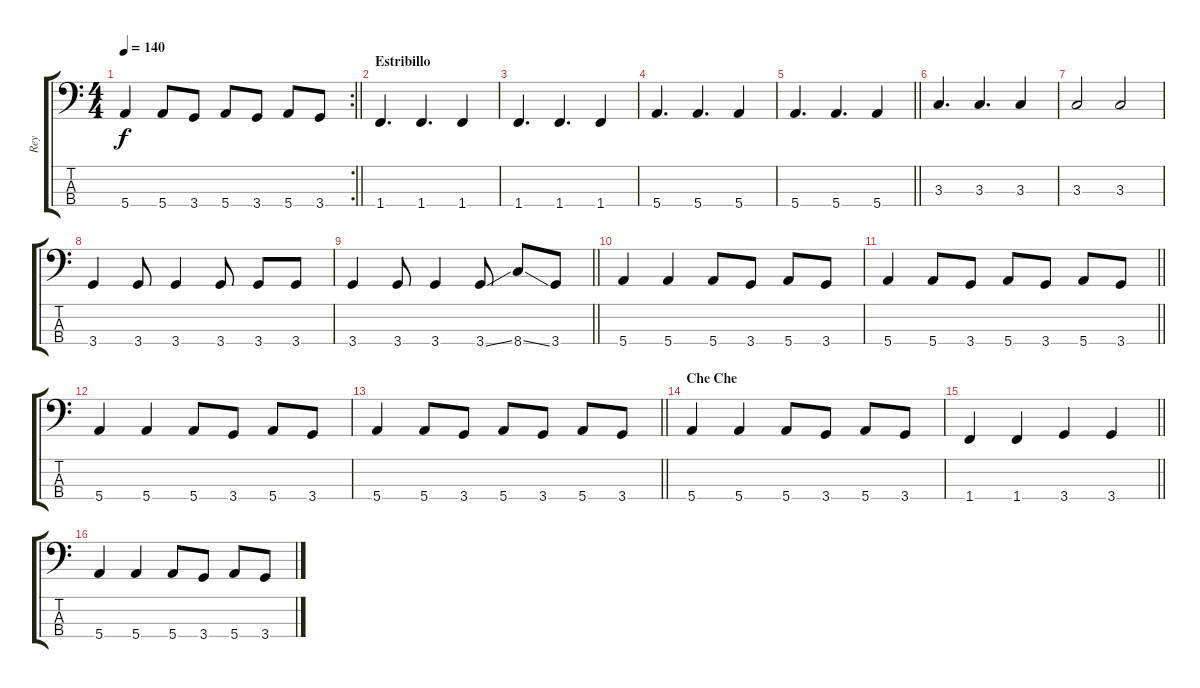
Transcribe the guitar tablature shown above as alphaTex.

\track ("Rey" "Rey") {instrument electricbassfinger}
\staff {score tabs}
\tuning (G2 D2 A1 E1) {hide}
\rc 2
\ts (4 4)
\tempo 140
\clef f4
\barLineRight lightlight
\ks c
5.4.4{dy f} 5.4.8 3.4.8 5.4.8 3.4.8 5.4.8 3.4.8 |
\section ("" "Estribillo")
1.4.4{d} 1.4.4{d} 1.4.4 |
1.4.4{d} 1.4.4{d} 1.4.4 |
5.4.4{d} 5.4.4{d} 5.4.4 |
\barLineRight lightlight
5.4.4{d} 5.4.4{d} 5.4.4 |
3.3.4{d} 3.3.4{d} 3.3.4 |
3.3.2 3.3.2 |
3.4.4 3.4.8 3.4.4 3.4.8 3.4.8 3.4.8 |
\barLineRight lightlight
3.4.4 3.4.8 3.4.4 3.4{ss}.8 8.4{ss}.8 3.4.8 |
5.4.4 5.4.4 5.4.8 3.4.8 5.4.8 3.4.8 |
\barLineRight lightlight
5.4.4 5.4.8 3.4.8 5.4.8 3.4.8 5.4.8 3.4.8 |
5.4.4 5.4.4 5.4.8 3.4.8 5.4.8 3.4.8 |
\barLineRight lightlight
5.4.4 5.4.8 3.4.8 5.4.8 3.4.8 5.4.8 3.4.8 |
\section ("" "Che Che")
5.4.4 5.4.4 5.4.8 3.4.8 5.4.8 3.4.8 |
\barLineRight lightlight
1.4.4 1.4.4 3.4.4 3.4.4 |
5.4.4 5.4.4 5.4.8 3.4.8 5.4.8 3.4.8
